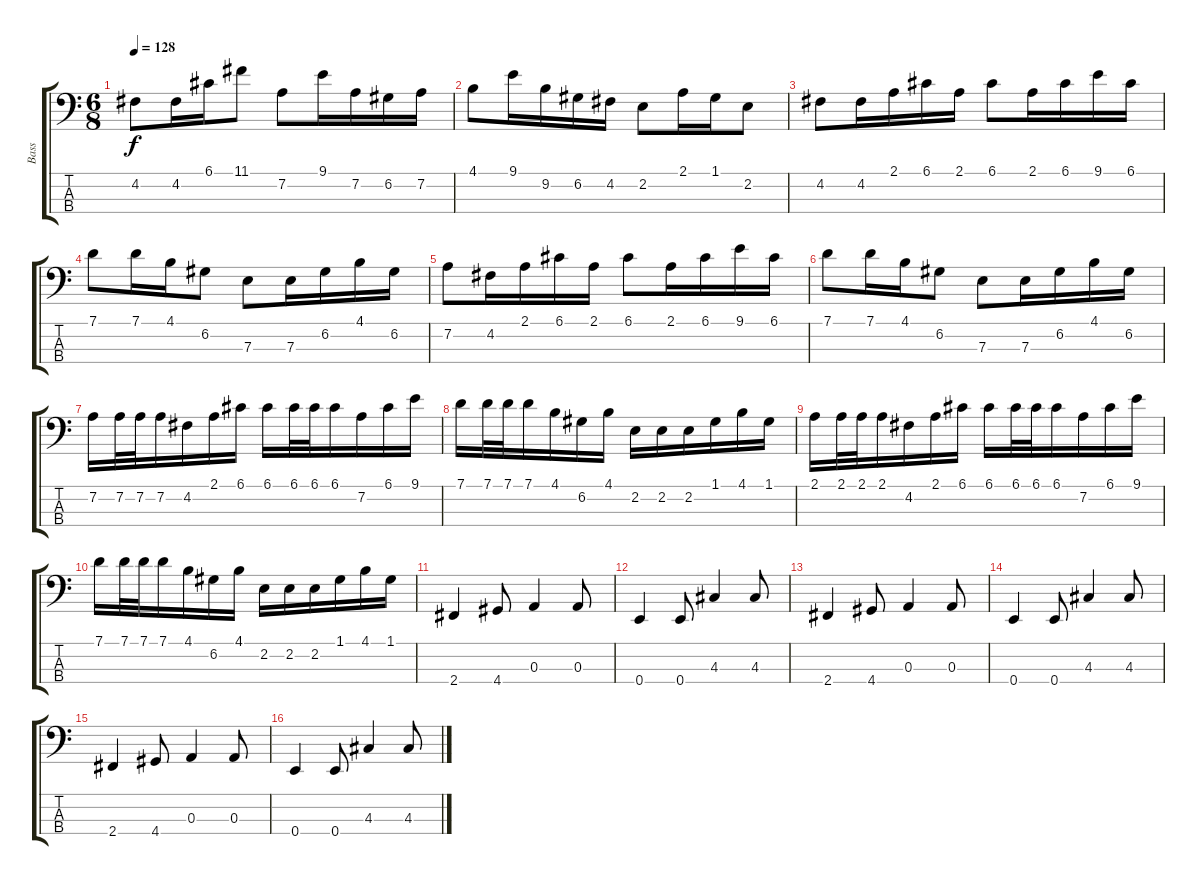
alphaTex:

\track ("Bass" "Bass") {instrument electricbassfinger}
\staff {score tabs}
\tuning (G2 D2 A1 E1) {hide}
\ts (6 8)
\tempo 128
\clef f4
\ks c
4.2.8{dy f} 4.2.16 6.1.16 11.1.8 7.2.8 9.1.16 7.2.16 6.2.16 7.2.16 |
4.1.8 9.1.16 9.2.16 6.2.16 4.2.16 2.2.8 2.1.16 1.1.16 2.2.8 |
4.2.8 4.2.16 2.1.16 6.1.16 2.1.16 6.1.8 2.1.16 6.1.16 9.1.16 6.1.16 |
7.1.8 7.1.16 4.1.16 6.2.8 7.3.8 7.3.16 6.2.16 4.1.16 6.2.16 |
7.2.8 4.2.16 2.1.16 6.1.16 2.1.16 6.1.8 2.1.16 6.1.16 9.1.16 6.1.16 |
7.1.8 7.1.16 4.1.16 6.2.8 7.3.8 7.3.16 6.2.16 4.1.16 6.2.16 |
7.2.16 7.2.32 7.2.32 7.2.16 4.2.16 2.1.16 6.1.16 6.1.16 6.1.32 6.1.32 6.1.16 7.2.16 6.1.16 9.1.16 |
7.1.16 7.1.32 7.1.32 7.1.16 4.1.16 6.2.16 4.1.16 2.2.16 2.2.16 2.2.16 1.1.16 4.1.16 1.1.16 |
2.1.16 2.1.32 2.1.32 2.1.16 4.2.16 2.1.16 6.1.16 6.1.16 6.1.32 6.1.32 6.1.16 7.2.16 6.1.16 9.1.16 |
7.1.16 7.1.32 7.1.32 7.1.16 4.1.16 6.2.16 4.1.16 2.2.16 2.2.16 2.2.16 1.1.16 4.1.16 1.1.16 |
2.4.4 4.4.8 0.3.4 0.3.8 |
0.4.4 0.4.8 4.3.4 4.3.8 |
2.4.4 4.4.8 0.3.4 0.3.8 |
0.4.4 0.4.8 4.3.4 4.3.8 |
2.4.4 4.4.8 0.3.4 0.3.8 |
0.4.4 0.4.8 4.3.4 4.3.8
